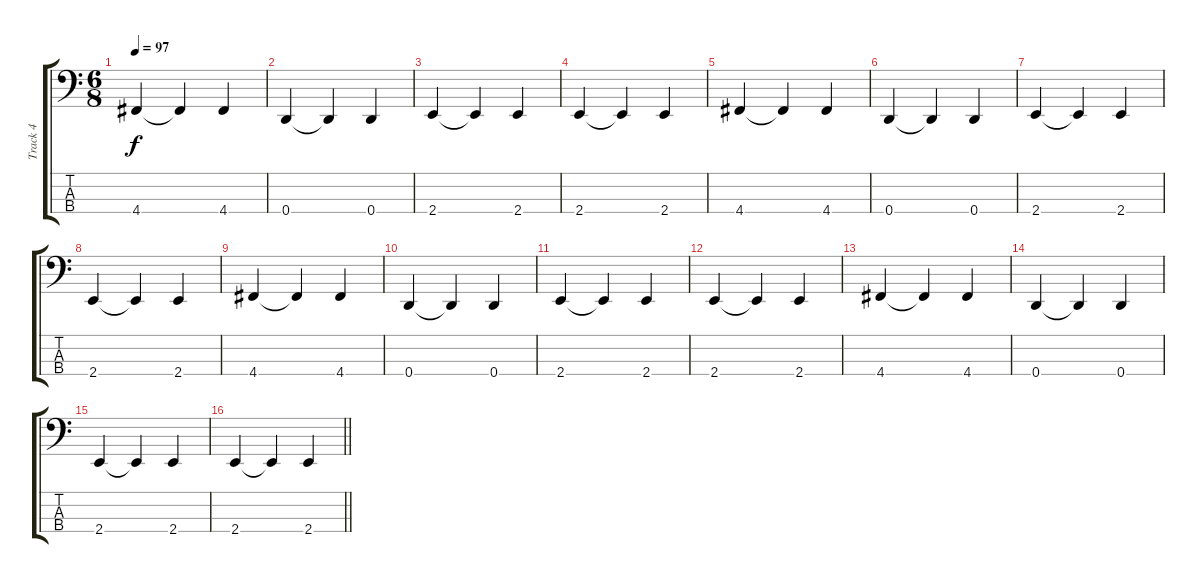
\track ("Track 4" "Track 4") {instrument electricbassfinger}
\staff {score tabs}
\tuning (G2 D2 A1 D1) {hide}
\ts (6 8)
\tempo 97
\clef f4
\ks c
4.4.4{dy f} 4.4{t}.4 4.4.4 |
0.4.4 0.4{t}.4 0.4.4 |
2.4.4 2.4{t}.4 2.4.4 |
2.4.4 2.4{t}.4 2.4.4 |
4.4.4 4.4{t}.4 4.4.4 |
0.4.4 0.4{t}.4 0.4.4 |
2.4.4 2.4{t}.4 2.4.4 |
2.4.4 2.4{t}.4 2.4.4 |
4.4.4 4.4{t}.4 4.4.4 |
0.4.4 0.4{t}.4 0.4.4 |
2.4.4 2.4{t}.4 2.4.4 |
2.4.4 2.4{t}.4 2.4.4 |
4.4.4 4.4{t}.4 4.4.4 |
0.4.4 0.4{t}.4 0.4.4 |
2.4.4 2.4{t}.4 2.4.4 |
\barLineRight lightlight
2.4.4 2.4{t}.4 2.4.4
